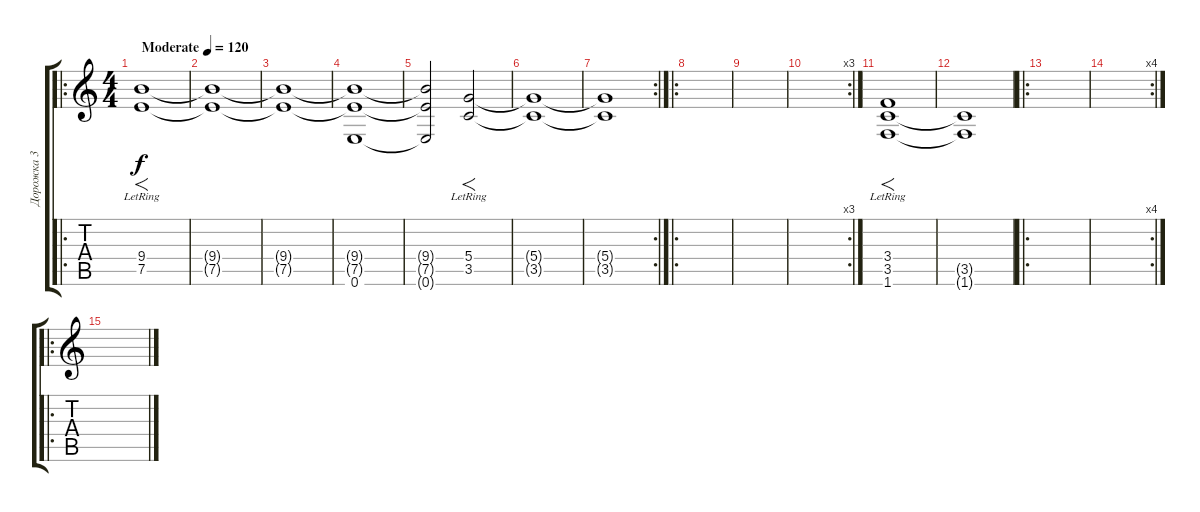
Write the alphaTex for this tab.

\track ("Дорожка 3" "Дорожка 3") {instrument overdrivenguitar}
\staff {score tabs}
\tuning (E4 B3 G3 D3 A2 E2) {hide}
\ro
\ts (4 4)
\tempo (120 "Moderate")
\clef g2
\ks c
(9.4{lr} 7.5{lr}).1{f dy f instrument sitar} |
(9.4{t} 7.5{t}).1 |
(9.4{t} 7.5{t}).1 |
(9.4{t} 7.5{t} 0.6).1 |
(9.4{t} 7.5{t} 0.6{t}).2 (5.4{lr} 3.5{lr}).2{f} |
(5.4{t} 3.5{t}).1 |
\rc 2
(5.4{t} 3.5{t}).1 |
\ro
|
|
\rc 3
|
(3.4{lr} 3.5{lr} 1.6{lr}).1{f} |
(3.5{t} 1.6{t}).1 |
\ro
|
\rc 4
|
\ro
